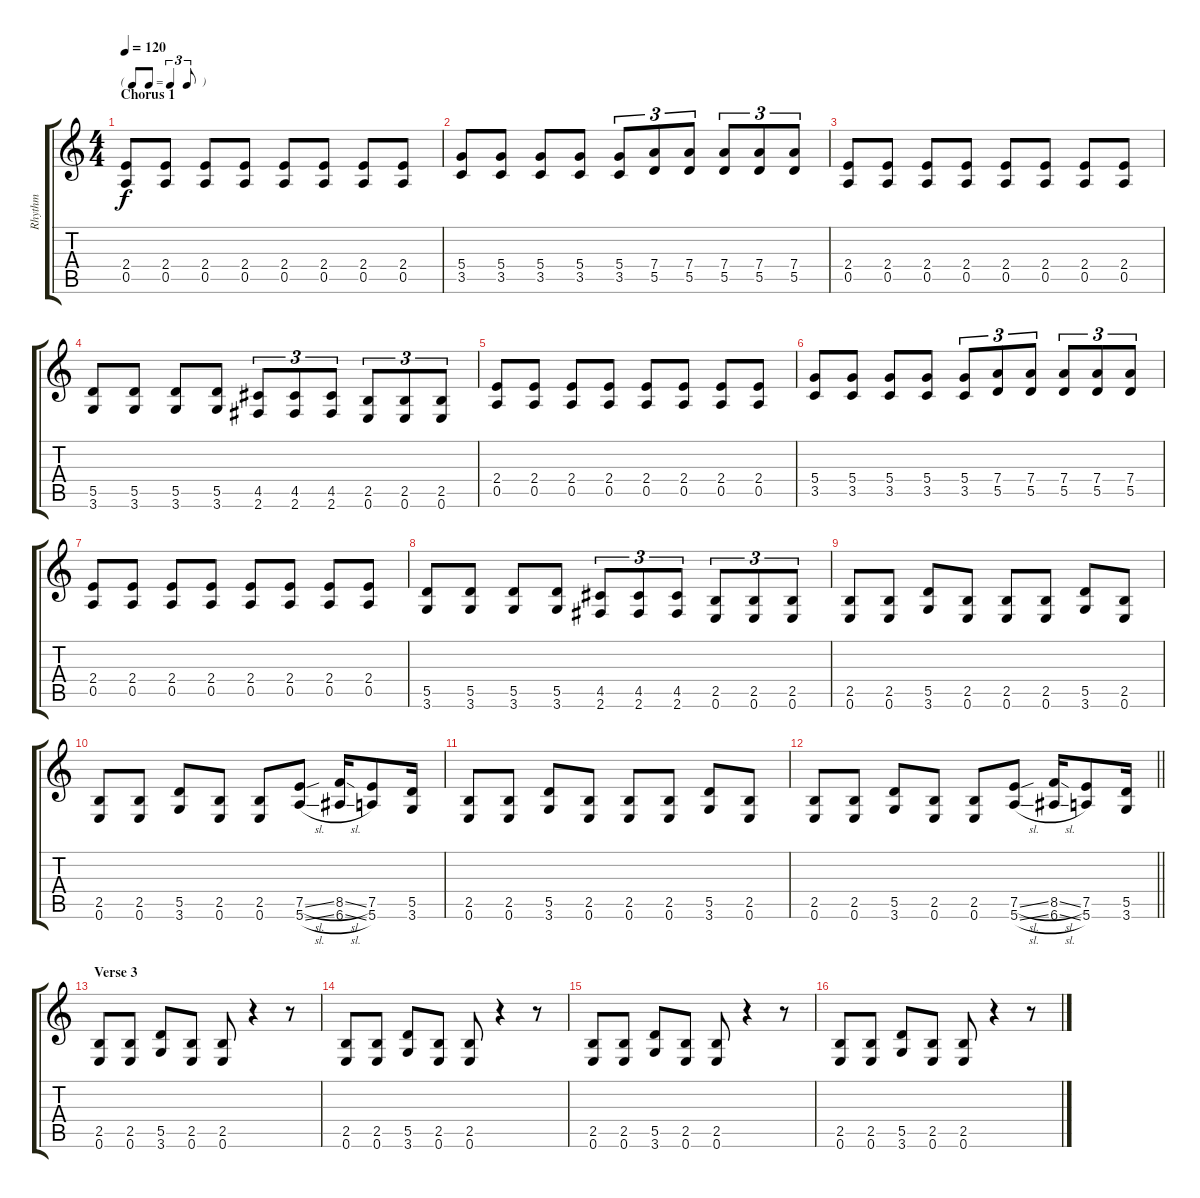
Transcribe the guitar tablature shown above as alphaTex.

\track ("Rhythm" "Rhythm") {instrument distortionguitar}
\staff {score tabs}
\tuning (E4 B3 G3 D3 A2 E2) {hide}
\ts (4 4)
\tf triplet8th
\section ("" "Chorus 1")
\tempo 120
\clef g2
\ks c
(2.4 0.5).8{dy f} (2.4 0.5).8 (2.4 0.5).8 (2.4 0.5).8 (2.4 0.5).8 (2.4 0.5).8 (2.4 0.5).8 (2.4 0.5).8 |
(5.4 3.5).8 (5.4 3.5).8 (5.4 3.5).8 (5.4 3.5).8 (5.4 3.5).8{tu (3 2)} (7.4 5.5).8{tu (3 2)} (7.4 5.5).8{tu (3 2)} (7.4 5.5).8{tu (3 2)} (7.4 5.5).8{tu (3 2)} (7.4 5.5).8{tu (3 2)} |
(2.4 0.5).8 (2.4 0.5).8 (2.4 0.5).8 (2.4 0.5).8 (2.4 0.5).8 (2.4 0.5).8 (2.4 0.5).8 (2.4 0.5).8 |
(5.5 3.6).8 (5.5 3.6).8 (5.5 3.6).8 (5.5 3.6).8 (4.5 2.6).8{tu (3 2)} (4.5 2.6).8{tu (3 2)} (4.5 2.6).8{tu (3 2)} (2.5 0.6).8{tu (3 2)} (2.5 0.6).8{tu (3 2)} (2.5 0.6).8{tu (3 2)} |
(2.4 0.5).8 (2.4 0.5).8 (2.4 0.5).8 (2.4 0.5).8 (2.4 0.5).8 (2.4 0.5).8 (2.4 0.5).8 (2.4 0.5).8 |
(5.4 3.5).8 (5.4 3.5).8 (5.4 3.5).8 (5.4 3.5).8 (5.4 3.5).8{tu (3 2)} (7.4 5.5).8{tu (3 2)} (7.4 5.5).8{tu (3 2)} (7.4 5.5).8{tu (3 2)} (7.4 5.5).8{tu (3 2)} (7.4 5.5).8{tu (3 2)} |
(2.4 0.5).8 (2.4 0.5).8 (2.4 0.5).8 (2.4 0.5).8 (2.4 0.5).8 (2.4 0.5).8 (2.4 0.5).8 (2.4 0.5).8 |
(5.5 3.6).8 (5.5 3.6).8 (5.5 3.6).8 (5.5 3.6).8 (4.5 2.6).8{tu (3 2)} (4.5 2.6).8{tu (3 2)} (4.5 2.6).8{tu (3 2)} (2.5 0.6).8{tu (3 2)} (2.5 0.6).8{tu (3 2)} (2.5 0.6).8{tu (3 2)} |
(2.5 0.6).8 (2.5 0.6).8 (5.5 3.6).8 (2.5 0.6).8 (2.5 0.6).8 (2.5 0.6).8 (5.5 3.6).8 (2.5 0.6).8 |
(2.5 0.6).8 (2.5 0.6).8 (5.5 3.6).8 (2.5 0.6).8 (2.5 0.6).8 (7.5{sl} 5.6{sl}).8 (8.5{sl} 6.6{sl}).16 (7.5 5.6).8 (5.5 3.6).16 |
(2.5 0.6).8 (2.5 0.6).8 (5.5 3.6).8 (2.5 0.6).8 (2.5 0.6).8 (2.5 0.6).8 (5.5 3.6).8 (2.5 0.6).8 |
\barLineRight lightlight
(2.5 0.6).8 (2.5 0.6).8 (5.5 3.6).8 (2.5 0.6).8 (2.5 0.6).8 (7.5{sl} 5.6{sl}).8 (8.5{sl} 6.6{sl}).16 (7.5 5.6).8 (5.5 3.6).16 |
\section ("" "Verse 3")
(2.5 0.6).8 (2.5 0.6).8 (5.5 3.6).8 (2.5 0.6).8 (2.5 0.6).8 r.4 r.8 |
(2.5 0.6).8 (2.5 0.6).8 (5.5 3.6).8 (2.5 0.6).8 (2.5 0.6).8 r.4 r.8 |
(2.5 0.6).8 (2.5 0.6).8 (5.5 3.6).8 (2.5 0.6).8 (2.5 0.6).8 r.4 r.8 |
(2.5 0.6).8 (2.5 0.6).8 (5.5 3.6).8 (2.5 0.6).8 (2.5 0.6).8 r.4 r.8
